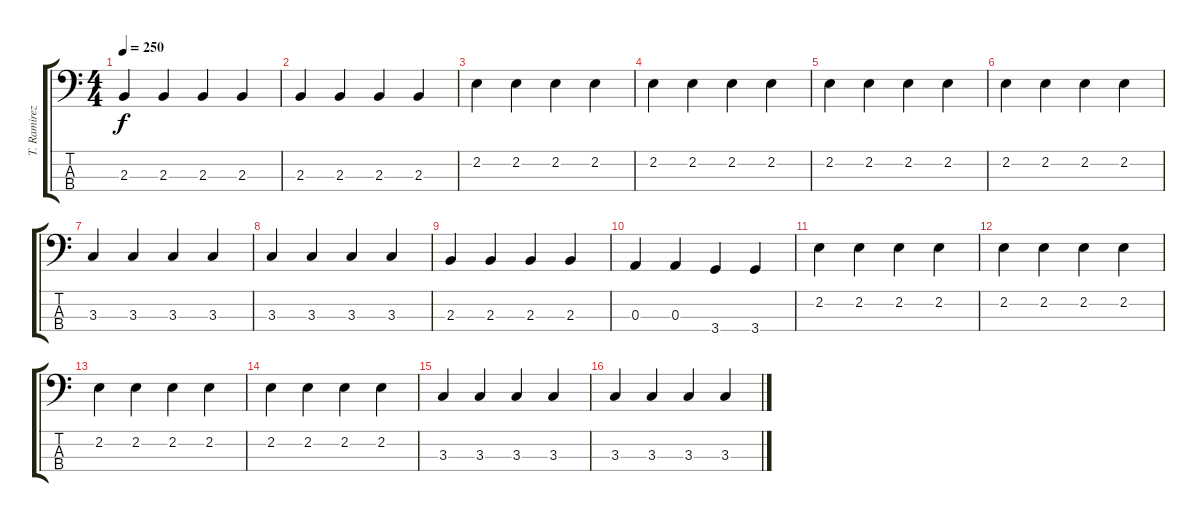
\track ("T. Ramirez" "T. Ramirez") {instrument slapbass2}
\staff {score tabs}
\tuning (G2 D2 A1 E1) {hide}
\ts (4 4)
\tempo 250
\clef f4
\ks c
2.3.4{dy f} 2.3.4 2.3.4 2.3.4 |
2.3.4 2.3.4 2.3.4 2.3.4 |
2.2.4 2.2.4 2.2.4 2.2.4 |
2.2.4 2.2.4 2.2.4 2.2.4 |
2.2.4 2.2.4 2.2.4 2.2.4 |
2.2.4 2.2.4 2.2.4 2.2.4 |
3.3.4 3.3.4 3.3.4 3.3.4 |
3.3.4 3.3.4 3.3.4 3.3.4 |
2.3.4 2.3.4 2.3.4 2.3.4 |
0.3.4 0.3.4 3.4.4 3.4.4 |
2.2.4 2.2.4 2.2.4 2.2.4 |
2.2.4 2.2.4 2.2.4 2.2.4 |
2.2.4 2.2.4 2.2.4 2.2.4 |
2.2.4 2.2.4 2.2.4 2.2.4 |
3.3.4 3.3.4 3.3.4 3.3.4 |
3.3.4 3.3.4 3.3.4 3.3.4
